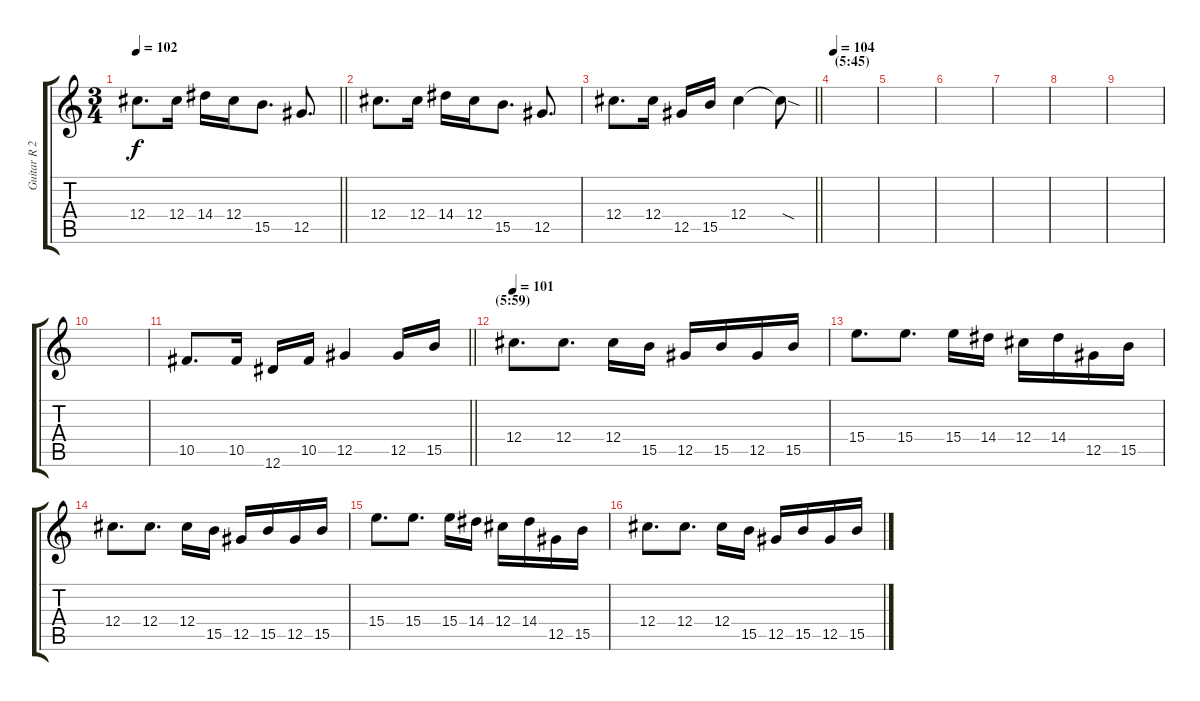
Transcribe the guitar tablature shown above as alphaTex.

\track ("Guitar R 2" "Guitar R 2") {instrument overdrivenguitar}
\staff {score tabs}
\tuning (Eb4 Bb3 Gb3 Db3 Ab2 Eb2) {hide}
\ts (3 4)
\tempo 102
\clef g2
\barLineRight lightlight
\ks c
12.4.8{d dy f} 12.4.16 14.4.16 12.4.16 15.5.8{d} 12.5.8{d} |
12.4.8{d} 12.4.16 14.4.16 12.4.16 15.5.8{d} 12.5.8{d} |
\barLineRight lightlight
12.4.8{d} 12.4.16 12.5.16 15.5.16 12.4.4 12.4{sod t}.8 |
\section ("" "(5:45)")
\tempo 104
|
|
|
|
|
|
|
\barLineRight lightlight
10.5.8{d} 10.5.16 12.6.16 10.5.16 12.5.4 12.5.16 15.5.16 |
\section ("" "(5:59)")
\tempo 101
12.4.8{d} 12.4.8{d} 12.4.16 15.5.16 12.5.16 15.5.16 12.5.16 15.5.16 |
15.4.8{d} 15.4.8{d} 15.4.16 14.4.16 12.4.16 14.4.16 12.5.16 15.5.16 |
12.4.8{d} 12.4.8{d} 12.4.16 15.5.16 12.5.16 15.5.16 12.5.16 15.5.16 |
15.4.8{d} 15.4.8{d} 15.4.16 14.4.16 12.4.16 14.4.16 12.5.16 15.5.16 |
12.4.8{d} 12.4.8{d} 12.4.16 15.5.16 12.5.16 15.5.16 12.5.16 15.5.16
